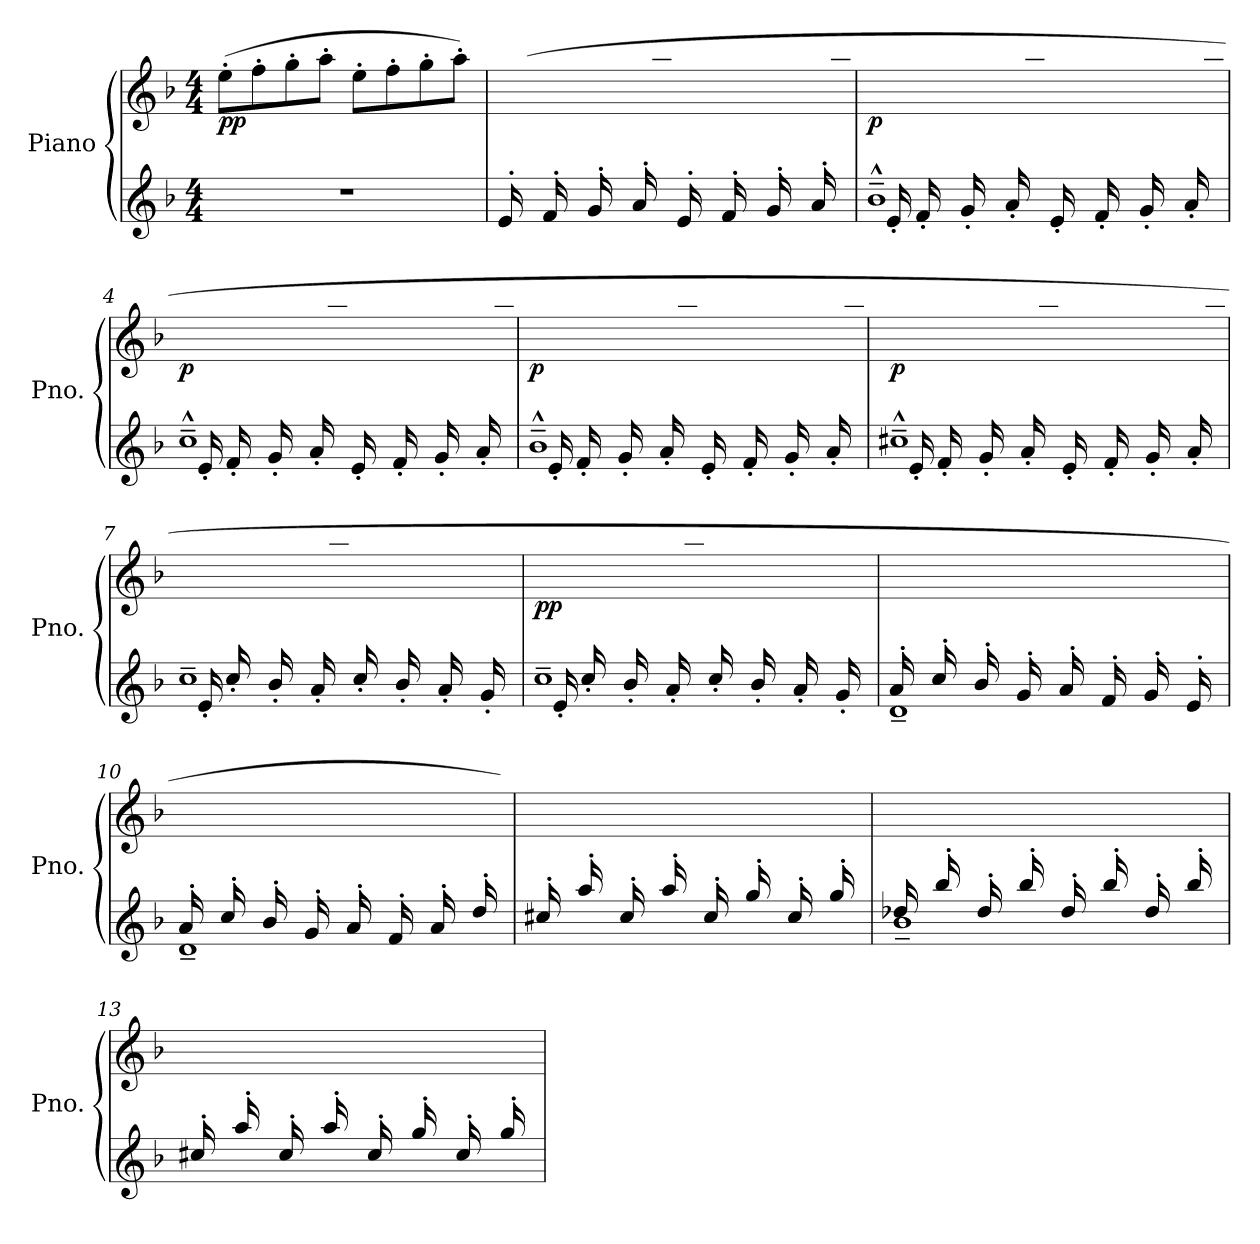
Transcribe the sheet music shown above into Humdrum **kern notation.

**kern	**kern	**dynam
*part1	*part1	*part1
*staff2	*staff1	*staff1/2
*I"Piano	*	*
*I'Pno.	*	*
*clefG2	*clefG2	*
*k[b-]	*k[b-]	*
*M4/4	*M4/4	*
*MM130	*MM130	*
=1	=1	=1
!	!	!LO:DY:b
1r	(>8ee'\L	pp
.	8ff'\	.
.	8gg'\	.
.	8aa'\J	.
.	8ee'\L	.
.	8ff'\	.
.	8gg'\	.
.	8aa'\J)	.
=2	=2	=2
*^	*	*
16e'/LL	1ryy	16ryy	.
16ryy	.	(>16ee'\	.
16f'/	.	16ryy	.
16ryy	.	16ff'\	.
16g'/	.	16ryy	.
16ryy	.	16gg'\	.
16a'/	.	16ryy	.
16ryy	.	16aa'\JJ	.
16e'/LL	.	16ryy	.
16ryy	.	16ee'\	.
16f'/	.	16ryy	.
16ryy	.	16ff'\	.
16g'/	.	16ryy	.
16ryy	.	16gg'\	.
16a'/	.	16ryy	.
16ryy	.	16aa'\JJ	.
=3	=3	=3	=3
*	*^	*	*
!	!	!	!	!LO:DY:b
1b-~^^	16e'/LL	1ryy	16ryy	p
.	16ryy	.	16ee'\	.
.	16f'/	.	16ryy	.
.	16ryy	.	16ff'\	.
.	16g'/	.	16ryy	.
.	16ryy	.	16gg'\	.
.	16a'/	.	16ryy	.
.	16ryy	.	16aa'\JJ	.
.	16e'/LL	.	16ryy	.
.	16ryy	.	16ee'\	.
.	16f'/	.	16ryy	.
.	16ryy	.	16ff'\	.
.	16g'/	.	16ryy	.
.	16ryy	.	16gg'\	.
.	16a'/	.	16ryy	.
.	16ryy	.	16aa'\JJ	.
!!LO:LB:g=z
=4	=4	=4	=4	=4
!	!	!	!	!LO:DY:b
1cc~^^	16e'/LL	1ryy	16ryy	p
.	16ryy	.	16ee'\	.
.	16f'/	.	16ryy	.
.	16ryy	.	16ff'\	.
.	16g'/	.	16ryy	.
.	16ryy	.	16gg'\	.
.	16a'/	.	16ryy	.
.	16ryy	.	16aa'\JJ	.
.	16e'/LL	.	16ryy	.
.	16ryy	.	16ee'\	.
.	16f'/	.	16ryy	.
.	16ryy	.	16ff'\	.
.	16g'/	.	16ryy	.
.	16ryy	.	16gg'\	.
.	16a'/	.	16ryy	.
.	16ryy	.	16aa'\JJ	.
=5	=5	=5	=5	=5
!	!	!	!	!LO:DY:b
1b-~^^	16e'/LL	1ryy	16ryy	p
.	16ryy	.	16ee'\	.
.	16f'/	.	16ryy	.
.	16ryy	.	16ff'\	.
.	16g'/	.	16ryy	.
.	16ryy	.	16gg'\	.
.	16a'/	.	16ryy	.
.	16ryy	.	16aa'\JJ	.
.	16e'/LL	.	16ryy	.
.	16ryy	.	16ee'\	.
.	16f'/	.	16ryy	.
.	16ryy	.	16ff'\	.
.	16g'/	.	16ryy	.
.	16ryy	.	16gg'\	.
.	16a'/	.	16ryy	.
.	16ryy	.	16aa'\JJ	.
=6	=6	=6	=6	=6
!	!	!	!	!LO:DY:b
1cc#X~^^	16e'/LL	1ryy	16ryy	p
.	16ryy	.	16ee'\	.
.	16f'/	.	16ryy	.
.	16ryy	.	16ff'\	.
.	16g'/	.	16ryy	.
.	16ryy	.	16gg'\	.
.	16a'/	.	16ryy	.
.	16ryy	.	16aa'\JJ	.
.	16e'/LL	.	16ryy	.
.	16ryy	.	16ee'\	.
.	16f'/	.	16ryy	.
.	16ryy	.	16ff'\	.
.	16g'/	.	16ryy	.
.	16ryy	.	16gg'\	.
.	16a'/	.	16ryy	.
.	16ryy	.	16aa'\JJ	.
!!LO:LB:g=z
=7	=7	=7	=7	=7
1cc~	16e'/LL	1ryy	16ryy	.
.	16ryy	.	16ee'\	.
.	16cc'/	.	16ryy	.
.	16ryy	.	16ff'\	.
.	16b-'/	.	16ryy	.
.	16ryy	.	16gg'\	.
.	16a'/	.	16ryy	.
.	16ryy	.	16aa'\JJ	.
.	16cc'/LL	.	16ryy	.
.	16ryy	.	16dd'\	.
.	16b-'/	.	16ryy	.
.	16ryy	.	16ee'\	.
.	16a'/	.	16ryy	.
.	16ryy	.	16ff'\	.
.	16g'/	.	16ryy	.
.	16ryy	.	16gg'\JJ	.
=8	=8	=8	=8	=8
!	!	!	!	!LO:DY:b
1cc~	16e'/LL	1ryy	16ryy	pp
.	16ryy	.	16ee'\	.
.	16cc'/	.	16ryy	.
.	16ryy	.	16ff'\	.
.	16b-'/	.	16ryy	.
.	16ryy	.	16gg'\	.
.	16a'/	.	16ryy	.
.	16ryy	.	16aa'\JJ	.
.	16cc'/LL	.	16ryy	.
.	16ryy	.	16dd'\	.
.	16b-'/	.	16ryy	.
.	16ryy	.	16ee'\	.
.	16a'/	.	16ryy	.
.	16ryy	.	16ff'\	.
.	16g'/	.	16ryy	.
.	16ryy	.	16gg'\JJ	.
=9	=9	=9	=9	=9
16a'/LL	1d~	1ryy	16ryy	.
16ryy	.	.	16ee'\	.
16cc'/	.	.	16ryy	.
16ryy	.	.	16ff'\	.
16b-'/	.	.	16ryy	.
16ryy	.	.	16dd'\	.
16g'/	.	.	16ryy	.
16ryy	.	.	16ee'\	.
16a'/	.	.	16ryy	.
16ryy	.	.	16cc'\	.
16f'/	.	.	16ryy	.
16ryy	.	.	16dd'\	.
16g'/	.	.	16ryy	.
16ryy	.	.	16b-'\	.
16e'/	.	.	16ryy	.
16ryy	.	.	16cc'\JJ	.
!!LO:LB:g=z
=10	=10	=10	=10	=10
16a'/LL	1d~	1ryy	16ryy	.
16ryy	.	.	16ee'\	.
16cc'/	.	.	16ryy	.
16ryy	.	.	16ff'\	.
16b-'/	.	.	16ryy	.
16ryy	.	.	16dd'\	.
16g'/	.	.	16ryy	.
16ryy	.	.	16ee'\	.
16a'/	.	.	16ryy	.
16ryy	.	.	16cc'\	.
16f'/	.	.	16ryy	.
16ryy	.	.	16dd'\	.
16a'/	.	.	16ryy	.
16ryy	.	.	16ee'\	.
16dd'/	.	.	16ryy	.
16ryy	.	.	16ff'\JJ)	.
*	*v	*v	*	*
=11	=11	=11	=11
(>16cc#X'/LL	1ryy	16ryy	.
16ryy	.	16ff'\	.
16aa'/	.	16ryy	.
16ryy	.	16ee'\JJ)	.
(>16cc#'/LL	.	16ryy	.
16ryy	.	16ff'\	.
16aa'/	.	16ryy	.
16ryy	.	16ee'\JJ)	.
(>16cc#'/LL	.	16ryy	.
16ryy	.	16ff'\	.
16gg'/	.	16ryy	.
16ryy	.	16ee'\JJ)	.
(>16cc#'/LL	.	16ryy	.
16ryy	.	16ff'\	.
16gg'/	.	16ryy	.
16ryy	.	16ee'\JJ)	.
=12	=12	=12	=12
*	*^	*	*
(>16dd-X/LL	1b-~	1ryy	16ryy	.
16ryy	.	.	16ff'\	.
16bb-'/	.	.	16ryy	.
16ryy	.	.	16ee'\JJ	.
16dd-'/LL	.	.	16ryy	.
16ryy	.	.	16ff'\	.
16bb-'/	.	.	16ryy	.
16ryy	.	.	16ee'\JJ	.
16dd-'/LL	.	.	16ryy	.
16ryy	.	.	16ff'\	.
16bb-'/	.	.	16ryy	.
16ryy	.	.	16ee'\JJ	.
16dd-'/LL	.	.	16ryy	.
16ryy	.	.	16ff'\	.
16bb-'/	.	.	16ryy	.
16ryy	.	.	16ee'\JJ)	.
*	*v	*v	*	*
!!LO:LB:g=z
=13	=13	=13	=13
(>16cc#X'/LL	1ryy	16ryy	.
16ryy	.	16ff'\	.
16aa'/	.	16ryy	.
16ryy	.	16ee'\JJ)	.
(>16cc#'/LL	.	16ryy	.
16ryy	.	16ff'\	.
16aa'/	.	16ryy	.
16ryy	.	16ee'\JJ)	.
(>16cc#'/LL	.	16ryy	.
16ryy	.	16ff'\	.
16gg'/	.	16ryy	.
16ryy	.	16ee'\JJ)	.
(>16cc#'/LL	.	16ryy	.
16ryy	.	16ff'\	.
16gg'/	.	16ryy	.
16ryy	.	16ee'\JJ)	.
*v	*v	*	*
=	=	=
*-	*-	*-
